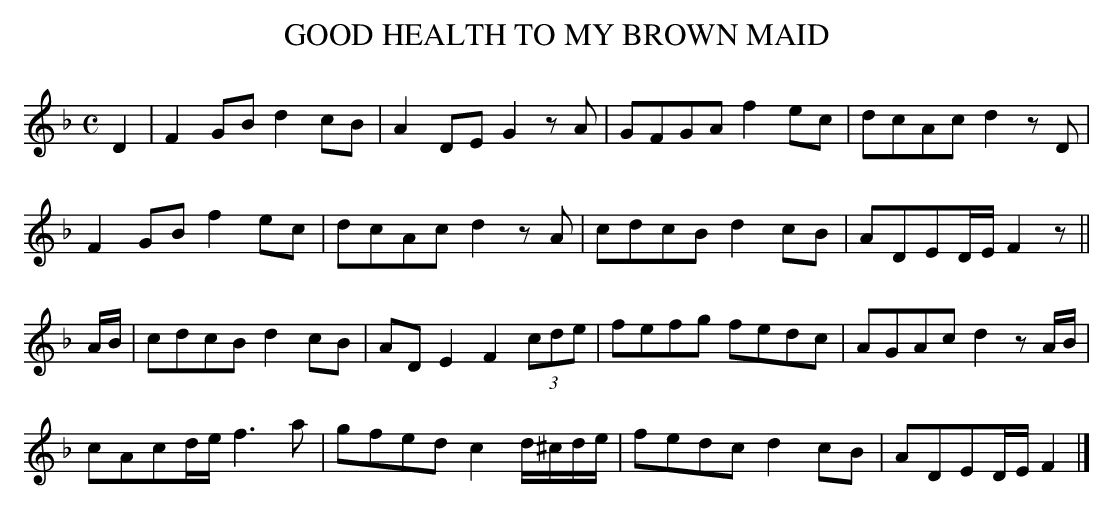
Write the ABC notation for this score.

X:1
T:GOOD HEALTH TO MY BROWN MAID
Y:"very slow"
M:C
L:1/8
K:F
D2|F2GB d2cB|A2DE G2zA|GFGA f2ec|dcAc d2zD|
F2GB f2ec|dcAc d2zA|cdcB d2cB|ADED/E/ F2z||
A/B/|cdcB d2cB|ADE2 F2 (3cde|fefg fedc|AGAc d2zA/B/|
cAcd/e/ f3a|gfed c2 d/^c/d/e/|fedc d2cB|ADED/E/ F2|]
